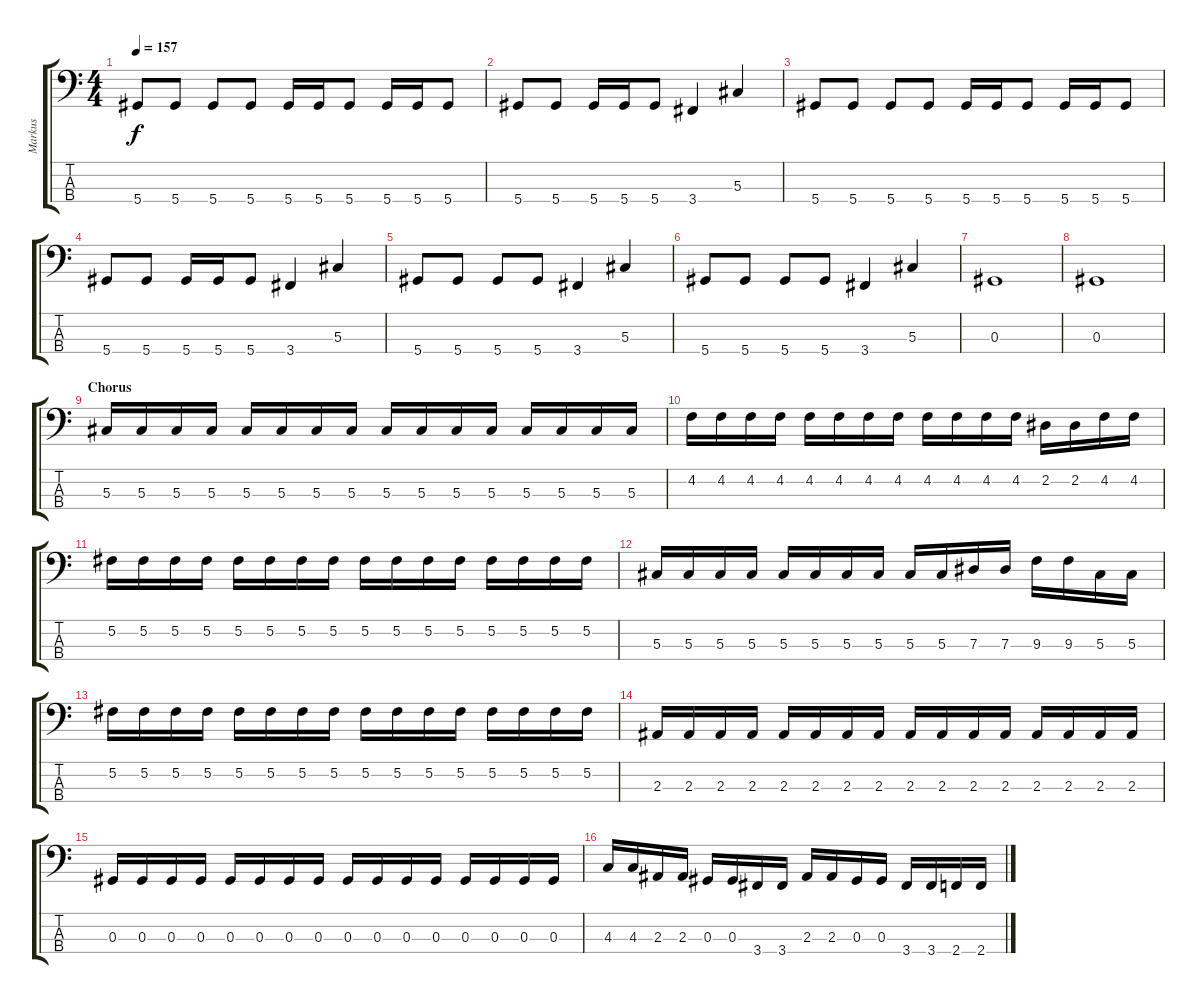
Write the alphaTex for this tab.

\track ("Markus" "Markus") {instrument electricbasspick}
\staff {score tabs}
\tuning (Gb2 Db2 Ab1 Eb1) {hide}
\ts (4 4)
\tempo 157
\clef f4
\ks c
5.4.8{dy f} 5.4.8 5.4.8 5.4.8 5.4.16 5.4.16 5.4.8 5.4.16 5.4.16 5.4.8 |
5.4.8 5.4.8 5.4.16 5.4.16 5.4.8 3.4.4 5.3.4 |
5.4.8 5.4.8 5.4.8 5.4.8 5.4.16 5.4.16 5.4.8 5.4.16 5.4.16 5.4.8 |
5.4.8 5.4.8 5.4.16 5.4.16 5.4.8 3.4.4 5.3.4 |
5.4.8 5.4.8 5.4.8 5.4.8 3.4.4 5.3.4 |
5.4.8 5.4.8 5.4.8 5.4.8 3.4.4 5.3.4 |
0.3.1 |
0.3.1 |
\section ("" "Chorus")
5.3.16 5.3.16 5.3.16 5.3.16 5.3.16 5.3.16 5.3.16 5.3.16 5.3.16 5.3.16 5.3.16 5.3.16 5.3.16 5.3.16 5.3.16 5.3.16 |
4.2.16 4.2.16 4.2.16 4.2.16 4.2.16 4.2.16 4.2.16 4.2.16 4.2.16 4.2.16 4.2.16 4.2.16 2.2.16 2.2.16 4.2.16 4.2.16 |
5.2.16 5.2.16 5.2.16 5.2.16 5.2.16 5.2.16 5.2.16 5.2.16 5.2.16 5.2.16 5.2.16 5.2.16 5.2.16 5.2.16 5.2.16 5.2.16 |
5.3.16 5.3.16 5.3.16 5.3.16 5.3.16 5.3.16 5.3.16 5.3.16 5.3.16 5.3.16 7.3.16 7.3.16 9.3.16 9.3.16 5.3.16 5.3.16 |
5.2.16 5.2.16 5.2.16 5.2.16 5.2.16 5.2.16 5.2.16 5.2.16 5.2.16 5.2.16 5.2.16 5.2.16 5.2.16 5.2.16 5.2.16 5.2.16 |
2.3.16 2.3.16 2.3.16 2.3.16 2.3.16 2.3.16 2.3.16 2.3.16 2.3.16 2.3.16 2.3.16 2.3.16 2.3.16 2.3.16 2.3.16 2.3.16 |
0.3.16 0.3.16 0.3.16 0.3.16 0.3.16 0.3.16 0.3.16 0.3.16 0.3.16 0.3.16 0.3.16 0.3.16 0.3.16 0.3.16 0.3.16 0.3.16 |
4.3.16 4.3.16 2.3.16 2.3.16 0.3.16 0.3.16 3.4.16 3.4.16 2.3.16 2.3.16 0.3.16 0.3.16 3.4.16 3.4.16 2.4.16 2.4.16
